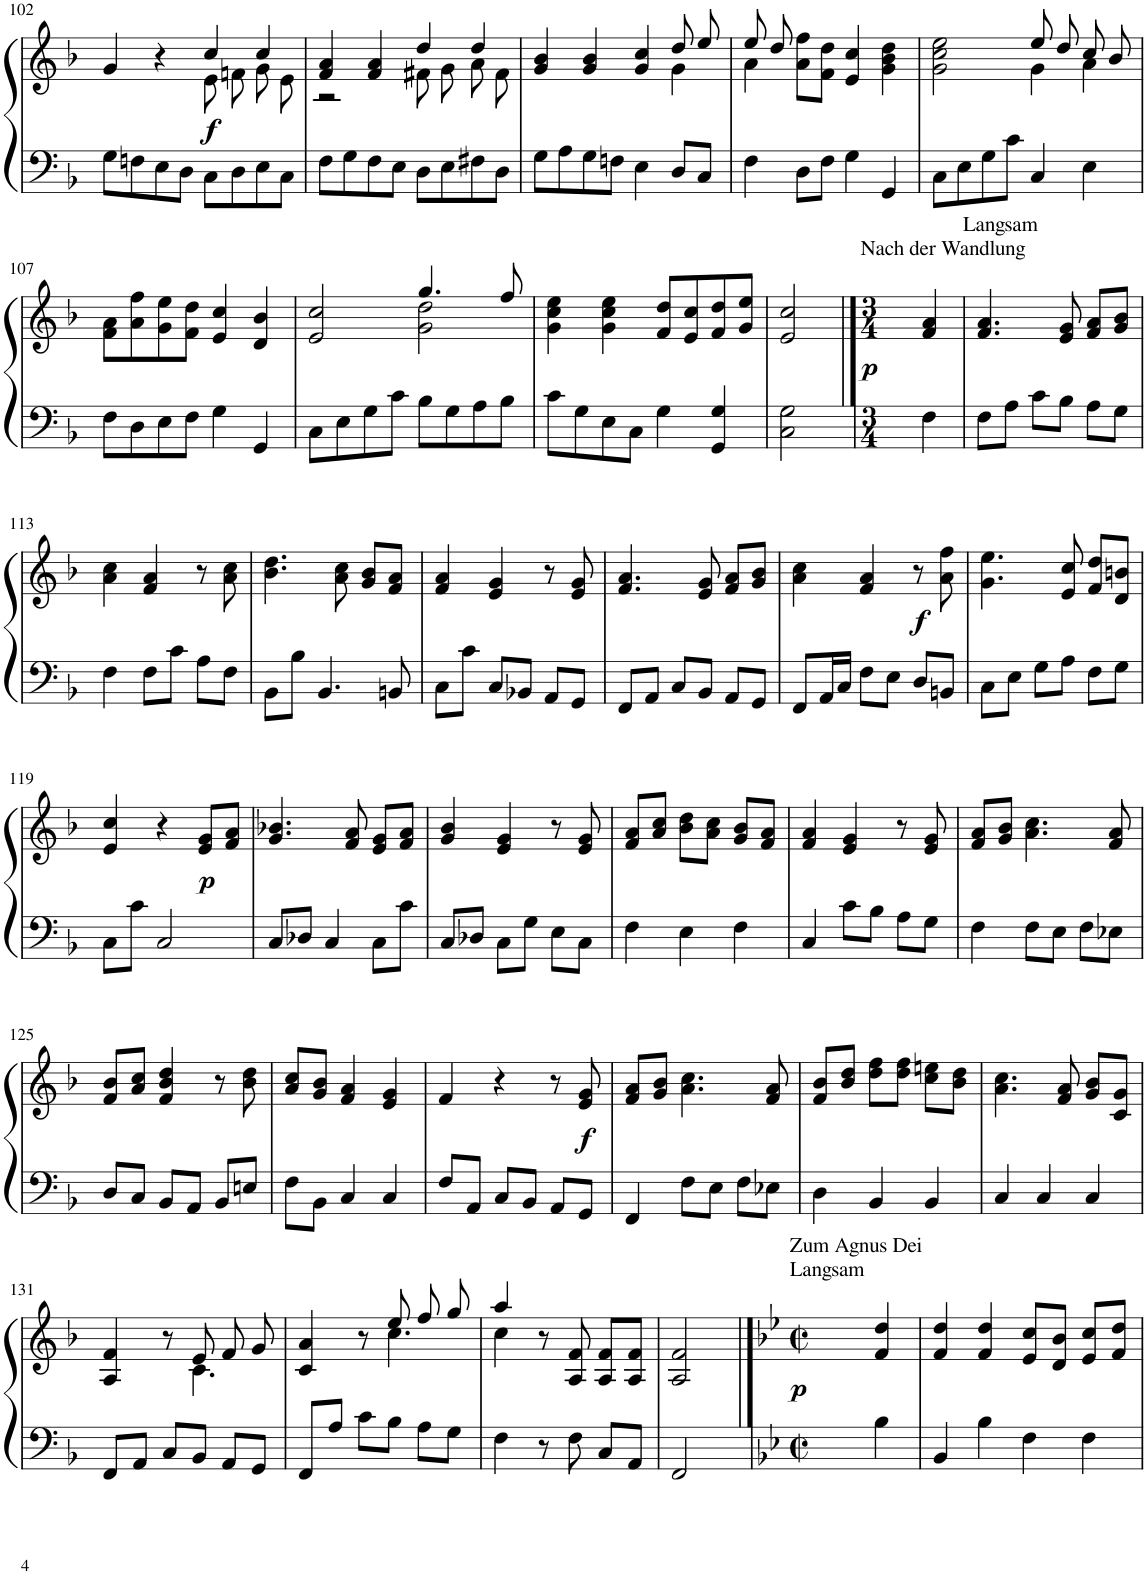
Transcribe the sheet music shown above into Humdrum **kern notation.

**kern	**kern	**dynam
*part1	*part1	*part1
*staff2	*staff1	*staff1/2
*I"[Organ [manuals]] (a)	*	*
!!LO:PB:g=z
*clefF4	*clefG2	*
*k[b-]	*k[b-]	*
*F:	*F:	*
*M2/2	*M2/2	*
*met(c|)	*met(c|)	*
=102	=102	=102
*	*^	*
8G\L	4g/	4ryy	.
8Fn\	.	.	.
8E\	4r	4ryy	.
8D\J	.	.	.
!	!	!	!LO:DY:b
8C\L	4cc/	8e\	f
8D\	.	8fn\	.
8E\	4cc/	8g\	.
8C\J	.	8e\	.
=103	=103	=103	=103
8F\L	4f/ 4a/	2r	.
8G\	.	.	.
8F\	4f/ 4a/	.	.
8E\J	.	.	.
8D\L	4dd/	8f#X\	.
8E\	.	8g\	.
8F#X\	4dd/	8a\	.
8D\J	.	8f#\	.
=104	=104	=104	=104
8G\L	4g/ 4b-/	2ryy	.
8A\	.	.	.
8G\	4g/ 4b-/	.	.
8Fn\J	.	.	.
4E\	4g/ 4cc/	8ryy	.
.	.	8ryy	.
8D/L	8dd/	4g\	.
8C/J	8ee/	.	.
=105	=105	=105	=105
4F\	8ee/	4a\	.
.	8dd/	.	.
8D\L	8a\ 8ff\L	2.ryy	.
8F\J	8f\ 8dd\J	.	.
4G\	4e/ 4cc/	.	.
4GG/	4g\ 4b-\ 4dd\	.	.
=106	=106	=106	=106
8C\L	2g\ 2cc\ 2ee\	4ryy	.
8E\	.	.	.
8G\	.	4ryy	.
8c\J	.	.	.
4C/	8ee/	4g\	.
.	8dd/	.	.
4E\	8cc/	4a\	.
.	8b-/	.	.
*	*v	*v	*
!!LO:LB:g=z
=107	=107	=107
8F\L	8f\ 8a\L	.
8D\	8a\ 8ff\	.
8E\	8g\ 8ee\	.
8F\J	8f\ 8dd\J	.
4G\	4e/ 4cc/	.
4GG/	4d/ 4b-/	.
=108	=108	=108
*	*^	*
8C\L	2e/ 2cc/	2ryy	.
8E\	.	.	.
8G\	.	.	.
8c\J	.	.	.
8B-\L	4.gg/	2g\ 2dd\	.
8G\	.	.	.
8A\	.	.	.
8B-\J	8ff/	.	.
*	*v	*v	*
=109	=109	=109
8c\L	4g\ 4cc\ 4ee\	.
8G\	.	.
8E\	4g\ 4cc\ 4ee\	.
8C\J	.	.
4G\	8f/ 8dd/L	.
.	8e/ 8cc/	.
4GG/ 4G/	8f/ 8dd/	.
.	8g/ 8ee/J	.
=110	=110	=110
2C\ 2G\	2e/ 2cc/	.
==111	==111	==111
*M3/4	*M3/4	*
!	!LO:TX:a:t=Nach der Wandlung	!
!	!	!LO:DY:b
2ryy	2ryy	p
4F\	4f/ 4a/	.
!	!LO:TX:a:t=Langsam	!
=112	=112	=112
8F\L	4.f/ 4.a/	.
8A\J	.	.
8c\L	.	.
8B-\J	8e/ 8g/	.
8A\L	8f/ 8a/L	.
8G\J	8g/ 8b-/J	.
!!LO:LB:g=z
=113	=113	=113
4F\	4a\ 4cc\	.
8F\L	4f/ 4a/	.
8c\J	.	.
8A\L	8r	.
8F\J	8a\ 8cc\	.
=114	=114	=114
8BB-\L	4.b-\ 4.dd\	.
8B-\J	.	.
4.BB-/	.	.
.	8a\ 8cc\	.
.	8g/ 8b-/L	.
8BBn/	8f/ 8a/J	.
=115	=115	=115
8C\L	4f/ 4a/	.
8c\J	.	.
8C/L	4e/ 4g/	.
8BB-X/J	.	.
8AA/L	8r	.
8GG/J	8e/ 8g/	.
=116	=116	=116
8FF/L	4.f/ 4.a/	.
8AA/J	.	.
8C/L	.	.
8BB-/J	8e/ 8g/	.
8AA/L	8f/ 8a/L	.
8GG/J	8g/ 8b-/J	.
=117	=117	=117
8FF/L	4a\ 4cc\	.
16AA/L	.	.
16C/JJ	.	.
8F\L	4f/ 4a/	.
8E\J	.	.
!	!	!LO:DY:b
8D/L	8r	f
8BBn/J	8a\ 8ff\	.
=118	=118	=118
8C\L	4.g\ 4.ee\	.
8E\J	.	.
8G\L	.	.
8A\J	8e/ 8cc/	.
8F\L	8f/ 8dd/L	.
8G\J	8d/ 8bn/J	.
!!LO:LB:g=z
=119	=119	=119
8C\L	4e/ 4cc/	.
8c\J	.	.
2C/	4r	.
!	!	!LO:DY:b
.	8e/ 8g/L	p
.	8f/ 8a/J	.
=120	=120	=120
8C/L	4.g/ 4.b-X/	.
8D-X/J	.	.
4C/	.	.
.	8f/ 8a/	.
8C\L	8e/ 8g/L	.
8c\J	8f/ 8a/J	.
=121	=121	=121
8C/L	4g/ 4b-/	.
8D-X/J	.	.
8C\L	4e/ 4g/	.
8G\J	.	.
8E\L	8r	.
8C\J	8e/ 8g/	.
=122	=122	=122
4F\	8f/ 8a/L	.
.	8a/ 8cc/J	.
4E\	8b-\ 8dd\L	.
.	8a\ 8cc\J	.
4F\	8g/ 8b-/L	.
.	8f/ 8a/J	.
=123	=123	=123
4C/	4f/ 4a/	.
8c\L	4e/ 4g/	.
8B-\J	.	.
8A\L	8r	.
8G\J	8e/ 8g/	.
=124	=124	=124
4F\	8f/ 8a/L	.
.	8g/ 8b-/J	.
8F\L	4.a\ 4.cc\	.
8E\J	.	.
8F\L	.	.
8E-X\J	8f/ 8a/	.
!!LO:LB:g=z
=125	=125	=125
8D/L	8f/ 8b-/L	.
8C/J	8a/ 8cc/J	.
8BB-/L	4f/ 4b-/ 4dd/	.
8AA/J	.	.
8BB-/L	8r	.
8En/J	8b-\ 8dd\	.
=126	=126	=126
8F\L	8a/ 8cc/L	.
8BB-\J	8g/ 8b-/J	.
4C/	4f/ 4a/	.
4C/	4e/ 4g/	.
=127	=127	=127
8F/L	4f/	.
8AA/J	.	.
8C/L	4r	.
8BB-/J	.	.
8AA/L	8r	.
!	!	!LO:DY:b
8GG/J	8e/ 8g/	f
=128	=128	=128
4FF/	8f/ 8a/L	.
.	8g/ 8b-/J	.
8F\L	4.a\ 4.cc\	.
8E\J	.	.
8F\L	.	.
8E-X\J	8f/ 8a/	.
=129	=129	=129
4D\	8f/ 8b-/L	.
.	8b-/ 8dd/J	.
4BB-/	8dd\ 8ff\L	.
.	8dd\ 8ff\J	.
4BB-/	8cc\ 8een\L	.
.	8b-\ 8dd\J	.
=130	=130	=130
4C/	4.a\ 4.cc\	.
4C/	.	.
.	8f/ 8a/	.
4C/	8g/ 8b-/L	.
.	8c/ 8g/J	.
!!LO:LB:g=z
=131	=131	=131
*	*^	*
8FF/L	4A/ 4f/	4.ryy	.
8AA/J	.	.	.
8C/L	8r	.	.
8BB-/J	8e/	4.c\	.
8AA/L	8f/	.	.
8GG/J	8g/	.	.
=132	=132	=132	=132
8FF/L	4c/ 4a/	4.ryy	.
8A/J	.	.	.
8c\L	8r	.	.
8B-\J	8ee/	4.cc\	.
8A\L	8ff/	.	.
8G\J	8gg/	.	.
=133	=133	=133	=133
4F\	4aa/	4cc\	.
8r	8r	2ryy	.
8F\	8A/ 8f/	.	.
8C/L	8A/ 8f/L	.	.
8AA/J	8A/ 8f/J	.	.
*	*v	*v	*
=134	=134	=134
2FF/	2A/ 2f/	.
==135	==135	==135
*k[b-e-]	*k[b-e-]	*
*B-:	*B-:	*
*M2/2	*M2/2	*
*met(c|)	*met(c|)	*
!	!LO:TX:a:t=Langsam	!
!	!LO:TX:a:t=Zum Agnus Dei	!
!	!	!LO:DY:b
2.ryy	2.ryy	p
4B-\	4f/ 4dd/	.
=136	=136	=136
4BB-/	4f/ 4dd/	.
4B-\	4f/ 4dd/	.
4F\	8e-/ 8cc/L	.
.	8d/ 8b-/J	.
4F\	8e-/ 8cc/L	.
.	8f/ 8dd/J	.
=	=	=
*-	*-	*-
